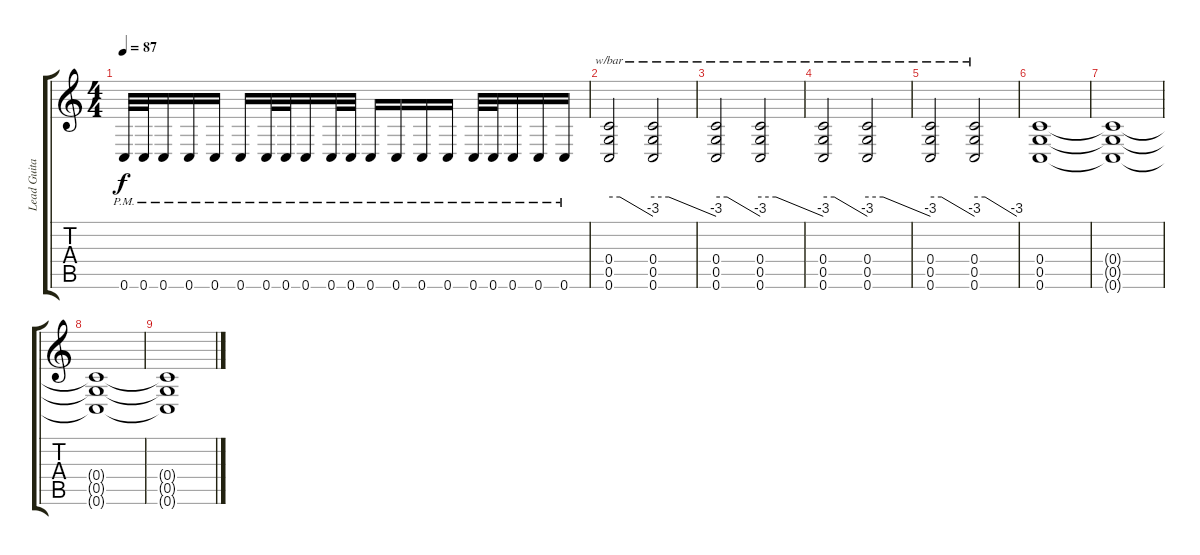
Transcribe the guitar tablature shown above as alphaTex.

\track ("Lead Guitar" "Lead Guita") {instrument distortionguitar}
\staff {score tabs}
\tuning (D4 A3 F3 C3 G2 C2) {hide}
\ts (4 4)
\tempo 87
\clef g2
\ks c
0.6{pm}.32{dy f} 0.6{pm}.32 0.6{pm}.16 0.6{pm}.16 0.6{pm}.16 0.6{pm}.16 0.6{pm}.32 0.6{pm}.32 0.6{pm}.16 0.6{pm}.32 0.6{pm}.32 0.6{pm}.16 0.6{pm}.16 0.6{pm}.16 0.6{pm}.16 0.6{pm}.32 0.6{pm}.32 0.6{pm}.16 0.6{pm}.16 0.6{pm}.16 |
(0.4 0.5 0.6).2{tbe (custom default 0 0 15 0 60 -12)} (0.4 0.5 0.6).2{tbe (custom default 0 0 15 0 60 -12)} |
(0.4 0.5 0.6).2{tbe (custom default 0 0 15 0 60 -12)} (0.4 0.5 0.6).2{tbe (custom default 0 0 15 0 60 -12)} |
(0.4 0.5 0.6).2{tbe (custom default 0 0 15 0 60 -12)} (0.4 0.5 0.6).2{tbe (custom default 0 0 15 0 60 -12)} |
(0.4 0.5 0.6).2{tbe (custom default 0 0 15 0 60 -12)} (0.4 0.5 0.6).2{tbe (custom default 0 0 15 0 60 -12)} |
(0.4 0.5 0.6).1 |
(0.4{t} 0.5{t} 0.6{t}).1 |
(0.4{t} 0.5{t} 0.6{t}).1 |
(0.4{t} 0.5{t} 0.6{t}).1
